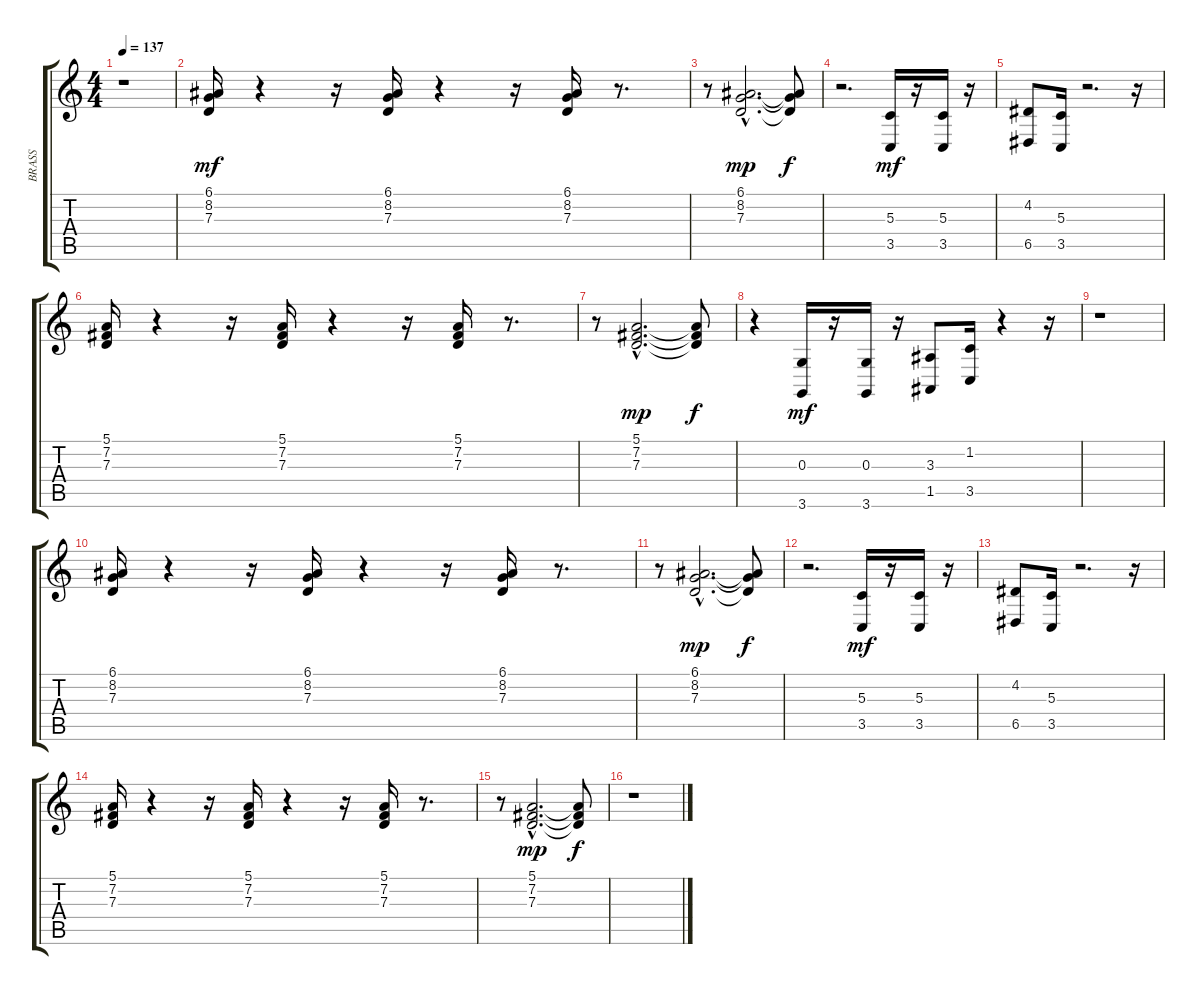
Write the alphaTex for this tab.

\track ("BRASS" "BRASS") {instrument brasssection}
\staff {score tabs}
\tuning (E4 B3 G3 D3 A2 E2) {hide}
\ts (4 4)
\tempo 137
\clef g2
\ks c
r.1{dy f} |
(6.1 8.2 7.3).16{dy mf} r.4 r.16 (6.1 8.2 7.3).16 r.4 r.16 (6.1 8.2 7.3).16 r.8{d} |
r.8 (6.1{hac} 8.2{hac} 7.3{hac}).2{d dy mp} (6.1{t} 8.2{t} 7.3{t}).8{dy f} |
r.2{d} (5.3 3.5).16{dy mf} r.16 (5.3 3.5).16 r.16 |
(4.2 6.5).8 (5.3 3.5).16 r.2{d} r.16 |
(5.1 7.2 7.3).16 r.4 r.16 (5.1 7.2 7.3).16 r.4 r.16 (5.1 7.2 7.3).16 r.8{d} |
r.8 (5.1{hac} 7.2{hac} 7.3{hac}).2{d dy mp} (5.1{t} 7.2{t} 7.3{t}).8{dy f} |
r.4 (0.3 3.6).16{dy mf} r.16 (0.3 3.6).16 r.16 (3.3 1.5).8 (1.2 3.5).16 r.4 r.16 |
r.1 |
(6.1 8.2 7.3).16 r.4 r.16 (6.1 8.2 7.3).16 r.4 r.16 (6.1 8.2 7.3).16 r.8{d} |
r.8 (6.1{hac} 8.2{hac} 7.3{hac}).2{d dy mp} (6.1{t} 8.2{t} 7.3{t}).8{dy f} |
r.2{d} (5.3 3.5).16{dy mf} r.16 (5.3 3.5).16 r.16 |
(4.2 6.5).8 (5.3 3.5).16 r.2{d} r.16 |
(5.1 7.2 7.3).16 r.4 r.16 (5.1 7.2 7.3).16 r.4 r.16 (5.1 7.2 7.3).16 r.8{d} |
r.8 (5.1{hac} 7.2{hac} 7.3{hac}).2{d dy mp} (5.1{t} 7.2{t} 7.3{t}).8{dy f} |
r.1
